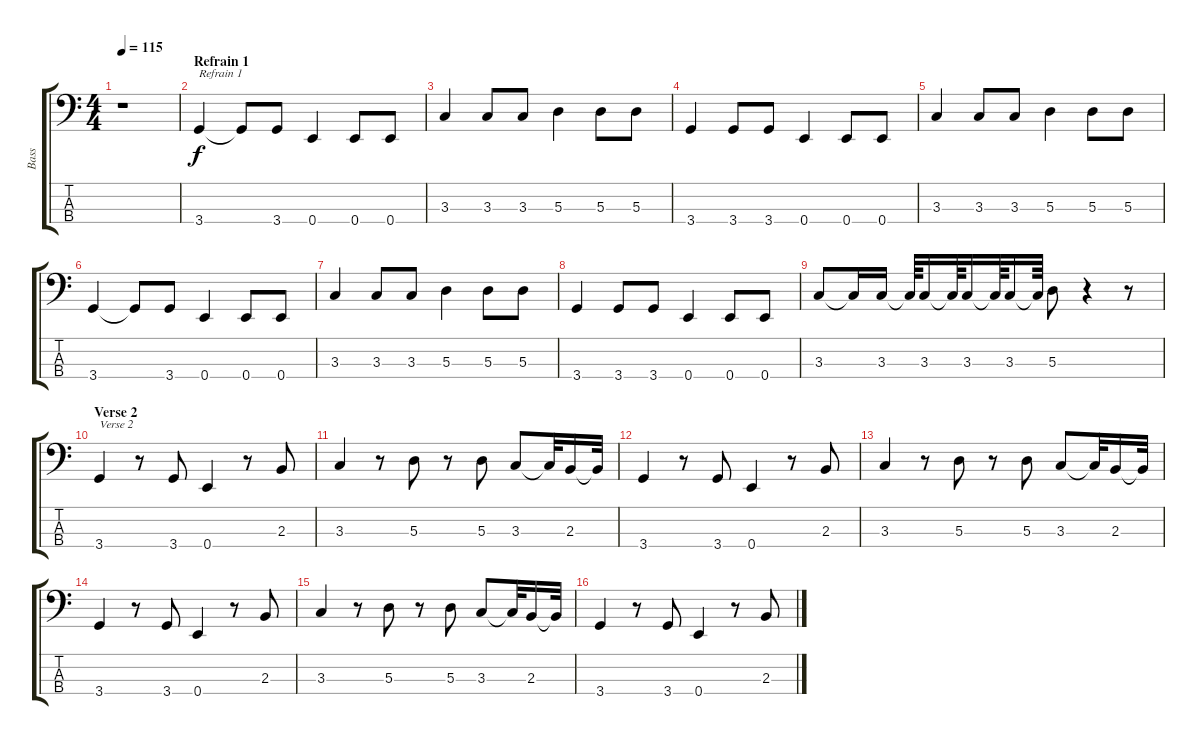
\track ("Bass" "Bass") {instrument electricbassfinger}
\staff {score tabs}
\tuning (G2 D2 A1 E1) {hide}
\ts (4 4)
\tempo 115
\clef f4
\ks c
r.1{dy f} |
\section ("" "Refrain 1")
3.4.4{txt "Refrain 1"} 3.4{t}.8 3.4.8 0.4.4 0.4.8 0.4.8 |
3.3.4 3.3.8 3.3.8 5.3.4 5.3.8 5.3.8 |
3.4.4 3.4.8 3.4.8 0.4.4 0.4.8 0.4.8 |
3.3.4 3.3.8 3.3.8 5.3.4 5.3.8 5.3.8 |
3.4.4 3.4{t}.8 3.4.8 0.4.4 0.4.8 0.4.8 |
3.3.4 3.3.8 3.3.8 5.3.4 5.3.8 5.3.8 |
3.4.4 3.4.8 3.4.8 0.4.4 0.4.8 0.4.8 |
3.3.8 3.3{t}.16 3.3.16 3.3{t}.64 3.3.16 3.3{t}.64 3.3.16 3.3{t}.64 3.3.16 3.3{t}.64 5.3.8 r.4 r.8 |
\section ("" "Verse 2")
3.4.4{txt "Verse 2"} r.8 3.4.8 0.4.4 r.8 2.3.8 |
3.3.4 r.8 5.3.8 r.8 5.3.8 3.3.8 3.3{t}.32 2.3.16 2.3{t}.32 |
3.4.4 r.8 3.4.8 0.4.4 r.8 2.3.8 |
3.3.4 r.8 5.3.8 r.8 5.3.8 3.3.8 3.3{t}.32 2.3.16 2.3{t}.32 |
3.4.4 r.8 3.4.8 0.4.4 r.8 2.3.8 |
3.3.4 r.8 5.3.8 r.8 5.3.8 3.3.8 3.3{t}.32 2.3.16 2.3{t}.32 |
3.4.4 r.8 3.4.8 0.4.4 r.8 2.3.8
